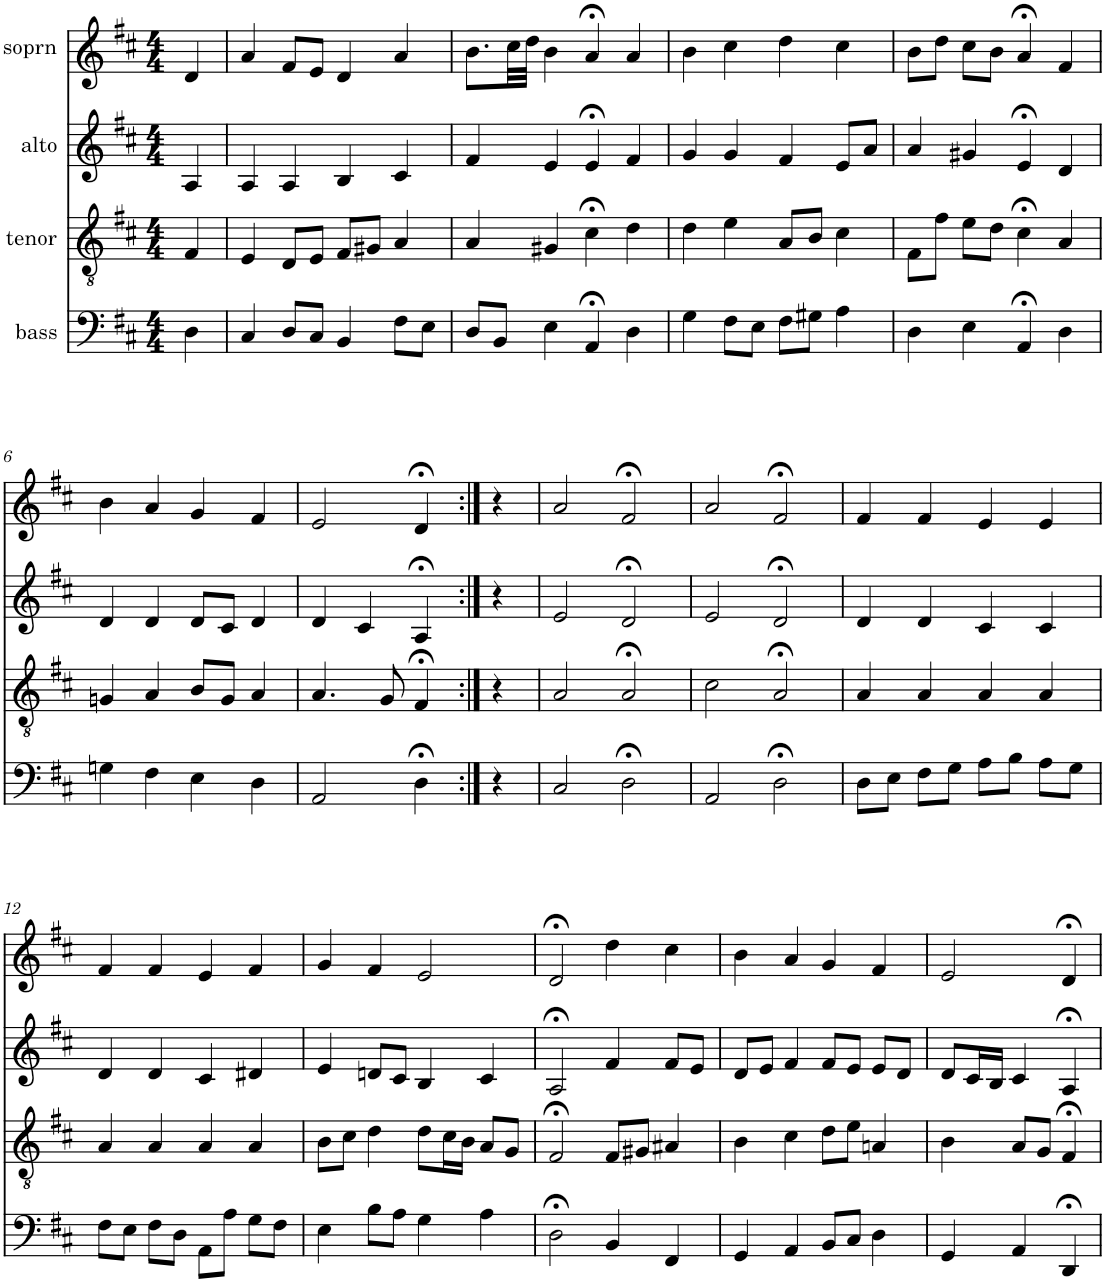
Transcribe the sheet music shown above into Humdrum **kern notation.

**kern	**kern	**kern	**kern
*part4	*part3	*part2	*part1
*staff4	*staff3	*staff2	*staff1
*I"bass	*I"tenor	*I"alto	*I"soprn
*clefF4	*clefGv2	*clefG2	*clefG2
*k[f#c#]	*k[f#c#]	*k[f#c#]	*k[f#c#]
*D:	*D:	*D:	*D:
*M4/4	*M4/4	*M4/4	*M4/4
=1	=1	=1	=1
4D\	4F#/	4A/	4d/
=2	=2	=2	=2
4C#/	4E/	4A/	4a/
8D/L	8D/L	4A/	8f#/L
8C#/J	8E/J	.	8e/J
4BB/	8F#/L	4B/	4d/
.	8G#X/J	.	.
8F#\L	4A/	4c#/	4a/
8E\J	.	.	.
=3	=3	=3	=3
8D/L	4A/	4f#/	8.b\L
8BB/J	.	.	.
.	.	.	32cc#\LL
.	.	.	32dd\JJJ
4E\	4G#X/	4e/	4b\
4AA;</	4c#;<\	4e;</	4a;</
4D\	4d\	4f#/	4a/
=4	=4	=4	=4
4G\	4d\	4g/	4b\
8F#\L	4e\	4g/	4cc#\
8E\J	.	.	.
8F#\L	8A/L	4f#/	4dd\
8G#X\J	8B/J	.	.
4A\	4c#\	8e/L	4cc#\
.	.	8a/J	.
=5	=5	=5	=5
4D\	8F#\L	4a/	8b\L
.	8f#\J	.	8dd\J
4E\	8e\L	4g#X/	8cc#\L
.	8d\J	.	8b\J
4AA;</	4c#;<\	4e;</	4a;</
4D\	4A/	4d/	4f#/
!!LO:LB:g=z
=6	=6	=6	=6
4Gn\	4Gn/	4d/	4b\
4F#\	4A/	4d/	4a/
4E\	8B/L	8d/L	4g/
.	8G/J	8c#/J	.
4D\	4A/	4d/	4f#/
=7	=7	=7	=7
2AA/	4.A/	4d/	2e/
.	.	4c#/	.
.	8G/	.	.
4D;<\	4F#;</	4A;</	4d;</
=8:|!	=8:|!	=8:|!	=8:|!
4r	4r	4r	4r
=9	=9	=9	=9
2C#/	2A/	2e/	2a/
2D;<\	2A;</	2d;</	2f#;</
=10	=10	=10	=10
2AA/	2c#\	2e/	2a/
2D;<\	2A;</	2d;</	2f#;</
=11	=11	=11	=11
8D\L	4A/	4d/	4f#/
8E\J	.	.	.
8F#\L	4A/	4d/	4f#/
8G\J	.	.	.
8A\L	4A/	4c#/	4e/
8B\J	.	.	.
8A\L	4A/	4c#/	4e/
8G\J	.	.	.
!!LO:LB:g=z
=12	=12	=12	=12
8F#\L	4A/	4d/	4f#/
8E\J	.	.	.
8F#\L	4A/	4d/	4f#/
8D\J	.	.	.
8AA\L	4A/	4c#/	4e/
8A\J	.	.	.
8G\L	4A/	4d#X/	4f#/
8F#\J	.	.	.
=13	=13	=13	=13
4E\	8B\L	4e/	4g/
.	8c#\J	.	.
8B\L	4d\	8dn/L	4f#/
8A\J	.	8c#/J	.
4G\	8d\L	4B/	2e/
.	16c#\L	.	.
.	16B\JJ	.	.
4A\	8A/L	4c#/	.
.	8G/J	.	.
=14	=14	=14	=14
2D;<\	2F#;</	2A;</	2d;</
4BB/	8F#/L	4f#/	4dd\
.	8G#X/J	.	.
4FF#/	4A#X/	8f#/L	4cc#\
.	.	8e/J	.
=15	=15	=15	=15
4GG/	4B\	8d/L	4b\
.	.	8e/J	.
4AA/	4c#\	4f#/	4a/
8BB/L	8d\L	8f#/L	4g/
8C#/J	8e\J	8e/J	.
4D\	4An/	8e/L	4f#/
.	.	8d/J	.
=16	=16	=16	=16
4GG/	4B\	8d/L	2e/
.	.	16c#/L	.
.	.	16B/JJ	.
4AA/	8A/L	4c#/	.
.	8G/J	.	.
4DD;</	4F#;</	4A;</	4d;</
=	=	=	=
*-	*-	*-	*-
